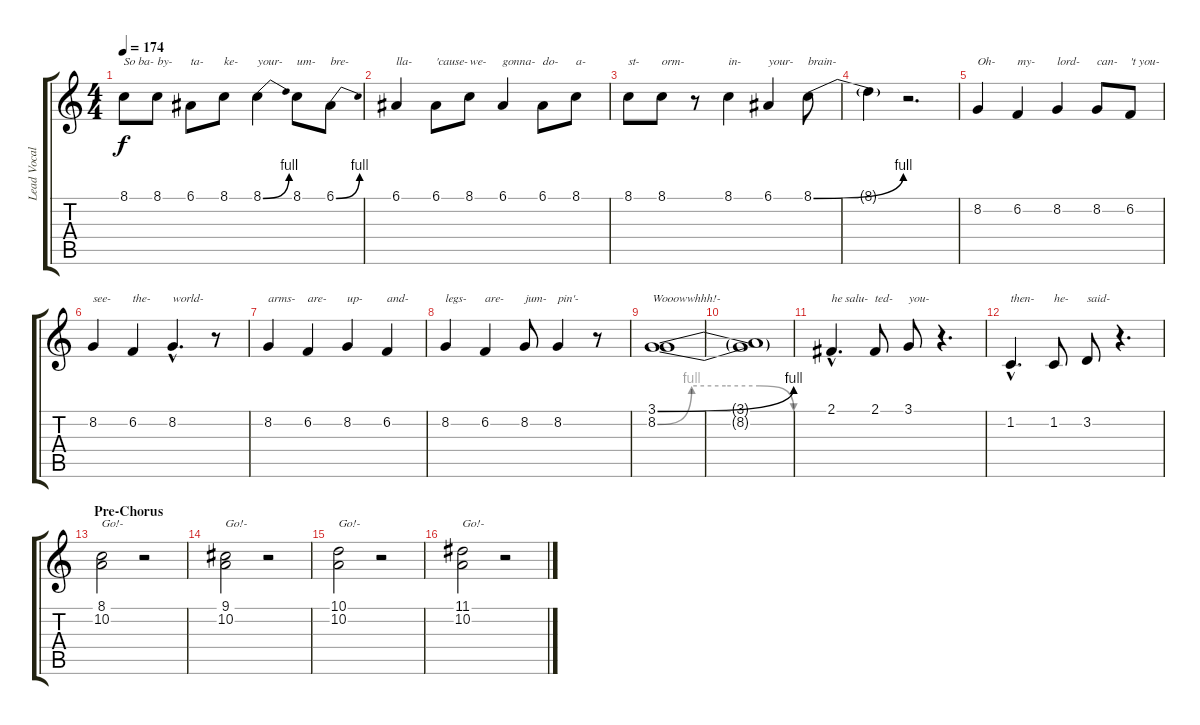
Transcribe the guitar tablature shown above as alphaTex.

\track ("Lead Vocals" "Lead Vocal") {instrument lead5charang}
\staff {score tabs}
\tuning (E4 B3 G3 D3 A2 E2) {hide}
\ts (4 4)
\tempo 174
\clef g2
\ks c
8.1.8{txt "So ba-" dy f} 8.1.8{txt "by-"} 6.1.8{txt "ta-"} 8.1.8{txt "ke-"} 8.1{be (bend 0 0 60 4)}.4{txt "your-"} 8.1.8{txt "um-"} 6.1{be (bend 0 0 60 4)}.8{txt "bre-"} |
6.1.4{txt "lla-"} 6.1.8{txt "'cause-"} 8.1.8{txt "we-"} 6.1.4{txt "gonna-"} 6.1.8{txt "do-"} 8.1.8{txt "a-"} |
8.1.8{txt "st-"} 8.1.8{txt "orm-"} r.8 8.1.4{txt "in-"} 6.1.4{txt "your-"} 8.1{be (bend 0 0 60 4)}.8{txt "brain-"} |
8.1{t}.4 r.2{d} |
8.2.4{txt "Oh-"} 6.2.4{txt "my-"} 8.2.4{txt "lord-"} 8.2.8{txt "can-"} 6.2.8{txt "'t you-"} |
8.2.4{txt "see-"} 6.2.4{txt "the-"} 8.2{hac}.4{d txt "world-"} r.8 |
8.2.4{txt "arms-"} 6.2.4{txt "are-"} 8.2.4{txt "up-"} 6.2.4{txt "and-"} |
8.2.4{txt "legs-"} 6.2.4{txt "are-"} 8.2.8{txt "jum-"} 8.2.4{txt "pin'-"} r.8 |
(3.1{be (bend 0 0 60 4)} 8.2{be (custom 0 0 15 4 30 4 45 4 60 0)}).1{txt "Wooowwhhh!-"} |
(3.1{t} 8.2{t}).1 |
2.1{hac}.4{d txt "he salu-"} 2.1.8{txt "ted-"} 3.1.8{txt "you-"} r.4{d} |
1.2{hac}.4{d txt "then-"} 1.2.8{txt "he-"} 3.2.8{txt "said-"} r.4{d} |
\section ("" "Pre-Chorus")
(8.1 10.2).2{txt "Go!-"} r.2 |
(9.1 10.2).2{txt "Go!-"} r.2 |
(10.1 10.2).2{txt "Go!-"} r.2 |
(11.1 10.2).2{txt "Go!-"} r.2
